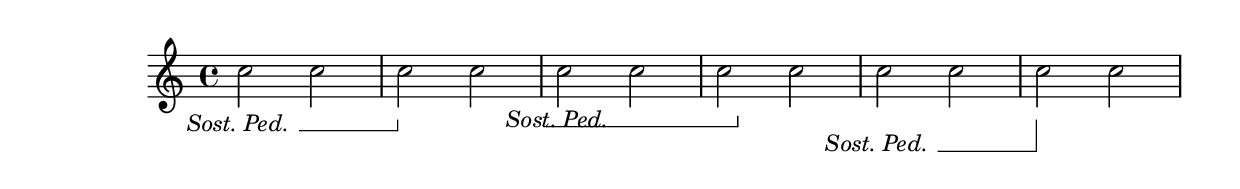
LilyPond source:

\version "2.12.0"

\header {
  lsrtags = "keyboards, tweaks-and-overrides"
  texidoc = "The appearance of pedal brackets may be altered in
different ways."
  doctitle = "Fine-tuning pedal brackets"
}

\paper { ragged-right = ##f }
\relative c'' {
  c2\sostenutoOn c
  c2\sostenutoOff c
  \once \override Staff.PianoPedalBracket #'shorten-pair = #'(-7 . -2)
  c2\sostenutoOn c
  c2\sostenutoOff c
  \once \override Staff.PianoPedalBracket #'edge-height = #'(0 . 3)
  c2\sostenutoOn c
  c2\sostenutoOff c
}
